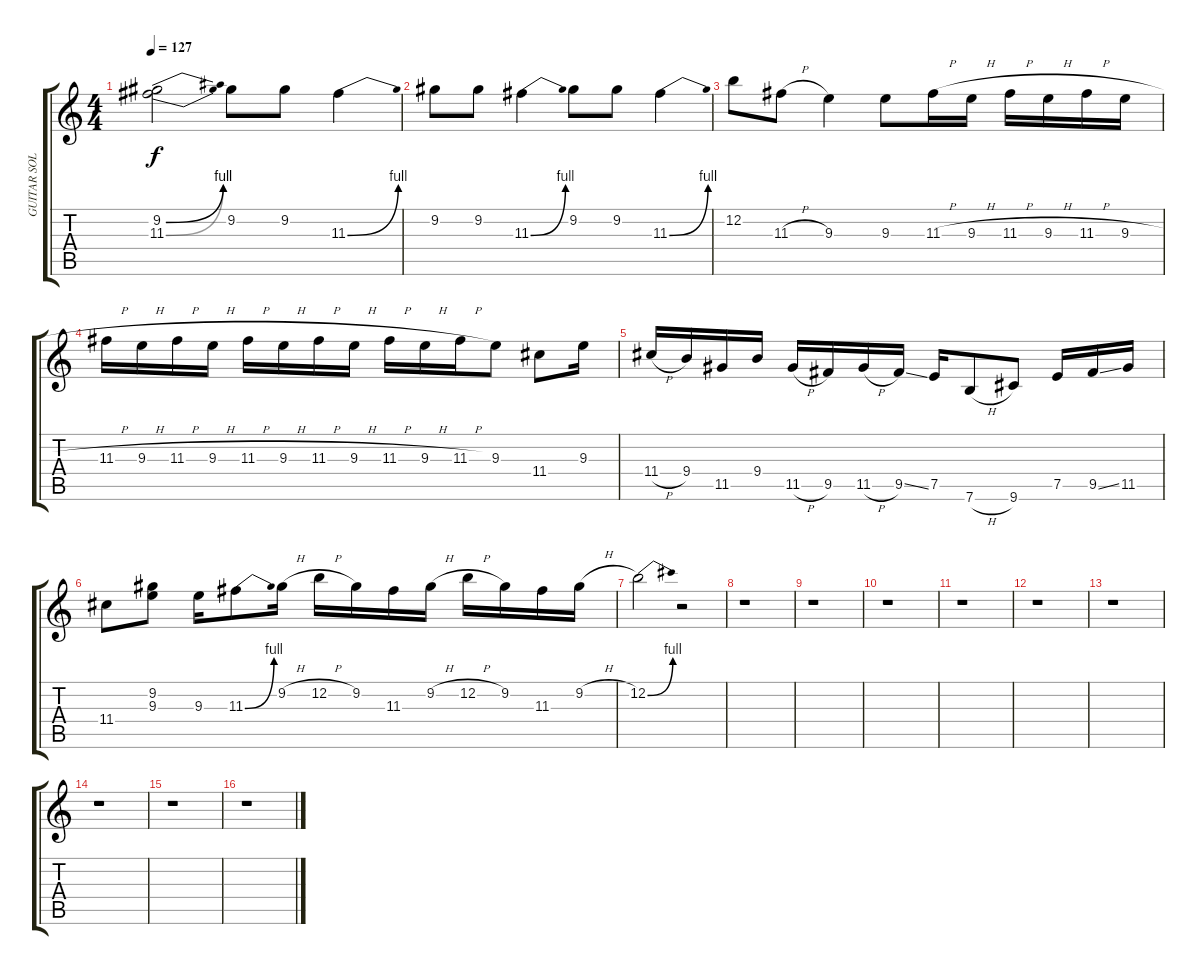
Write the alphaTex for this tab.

\track ("GUITAR SOLO" "GUITAR SOL") {instrument overdrivenguitar}
\staff {score tabs}
\tuning (E4 B3 G3 D3 A2 E2) {hide}
\ts (4 4)
\tempo 127
\clef g2
\ks c
(9.2{be (bend 0 0 60 4)} 11.3{be (bend 0 0 60 4)}).2{dy f} 9.2.8 9.2.8 11.3{be (bend 0 0 60 4)}.4 |
9.2.8 9.2.8 11.3{be (bend 0 0 60 4)}.4 9.2.8 9.2.8 11.3{be (bend 0 0 60 4)}.4 |
12.2.8 11.3{h}.8 9.3.4 9.3.8 11.3{h}.16 9.3{h}.16 11.3{h}.16 9.3{h}.16 11.3{h}.16 9.3{h}.16 |
11.3{h}.16 9.3{h}.16 11.3{h}.16 9.3{h}.16 11.3{h}.16 9.3{h}.16 11.3{h}.16 9.3{h}.16 11.3{h}.16 9.3{h}.16 11.3{h}.16 9.3.8 11.4.8 9.3.16 |
11.4{h}.16 9.4.16 11.5.16 9.4.16 11.5{h}.16 9.5.16 11.5{h}.16 9.5{ss}.16 7.5.16 7.6{h}.8 9.6.8 7.5.16 9.5{ss}.16 11.5.16 |
11.4.8 (9.2 9.3).8 9.3.16 11.3{be (bend 0 0 60 4)}.8 9.2{h}.16 12.2{h}.16 9.2.16 11.3.16 9.2{h}.16 12.2{h}.16 9.2.16 11.3.16 9.2{h}.16 |
12.2{be (bend 0 0 60 4)}.2 r.2 |
r.1 |
r.1 |
r.1 |
r.1 |
r.1 |
r.1 |
r.1 |
r.1 |
r.1
